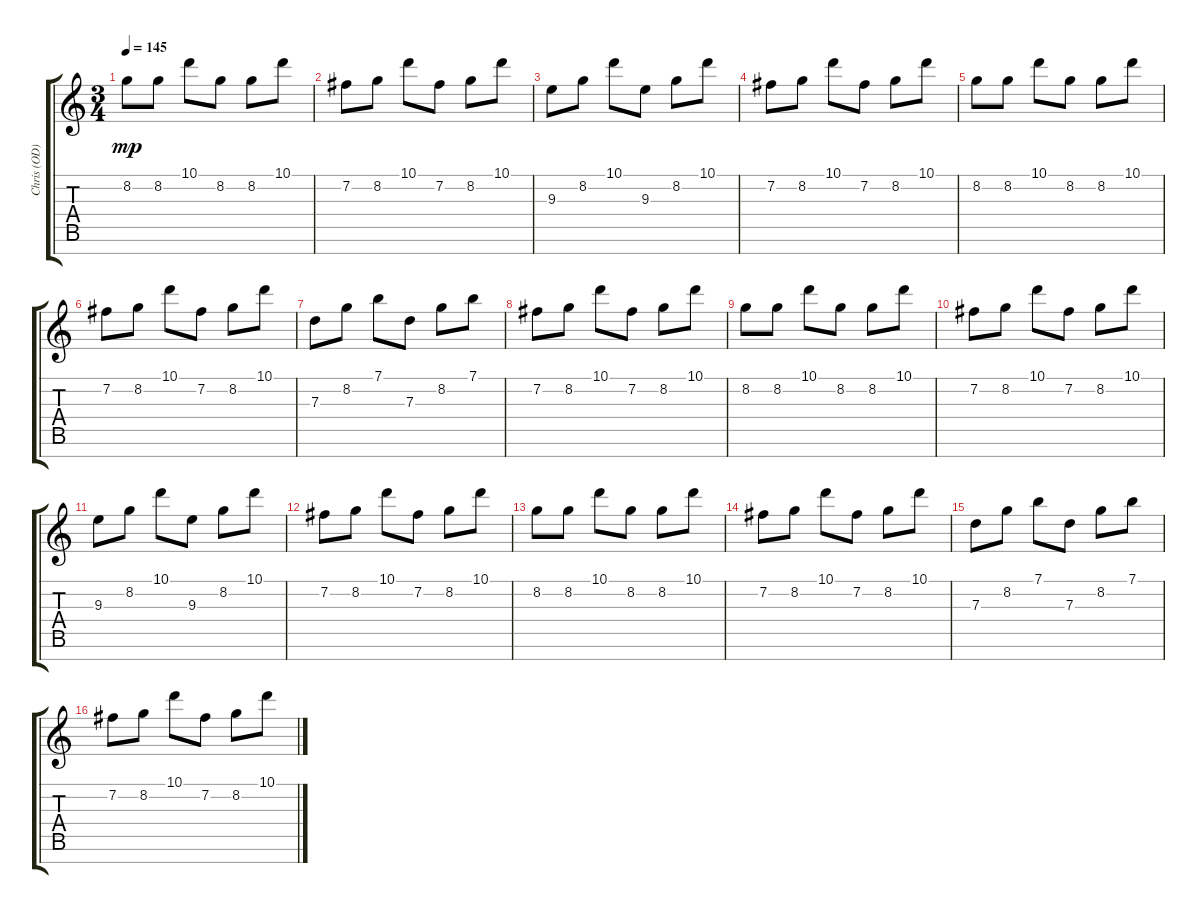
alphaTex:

\track ("Chris (OD)" "Chris (OD)") {instrument overdrivenguitar}
\staff {score tabs}
\tuning (E4 B3 G3 D3 A2 E2 B1) {hide}
\ts (3 4)
\tempo 145
\clef g2
\ks c
8.2.8{dy mp} 8.2.8 10.1.8 8.2.8 8.2.8 10.1.8 |
7.2.8 8.2.8 10.1.8 7.2.8 8.2.8 10.1.8 |
9.3.8 8.2.8 10.1.8 9.3.8 8.2.8 10.1.8 |
7.2.8 8.2.8 10.1.8 7.2.8 8.2.8 10.1.8 |
8.2.8 8.2.8 10.1.8 8.2.8 8.2.8 10.1.8 |
7.2.8 8.2.8 10.1.8 7.2.8 8.2.8 10.1.8 |
7.3.8 8.2.8 7.1.8 7.3.8 8.2.8 7.1.8 |
7.2.8 8.2.8 10.1.8 7.2.8 8.2.8 10.1.8 |
8.2.8 8.2.8 10.1.8 8.2.8 8.2.8 10.1.8 |
7.2.8 8.2.8 10.1.8 7.2.8 8.2.8 10.1.8 |
9.3.8 8.2.8 10.1.8 9.3.8 8.2.8 10.1.8 |
7.2.8 8.2.8 10.1.8 7.2.8 8.2.8 10.1.8 |
8.2.8 8.2.8 10.1.8 8.2.8 8.2.8 10.1.8 |
7.2.8 8.2.8 10.1.8 7.2.8 8.2.8 10.1.8 |
7.3.8 8.2.8 7.1.8 7.3.8 8.2.8 7.1.8 |
7.2.8 8.2.8 10.1.8 7.2.8 8.2.8 10.1.8
